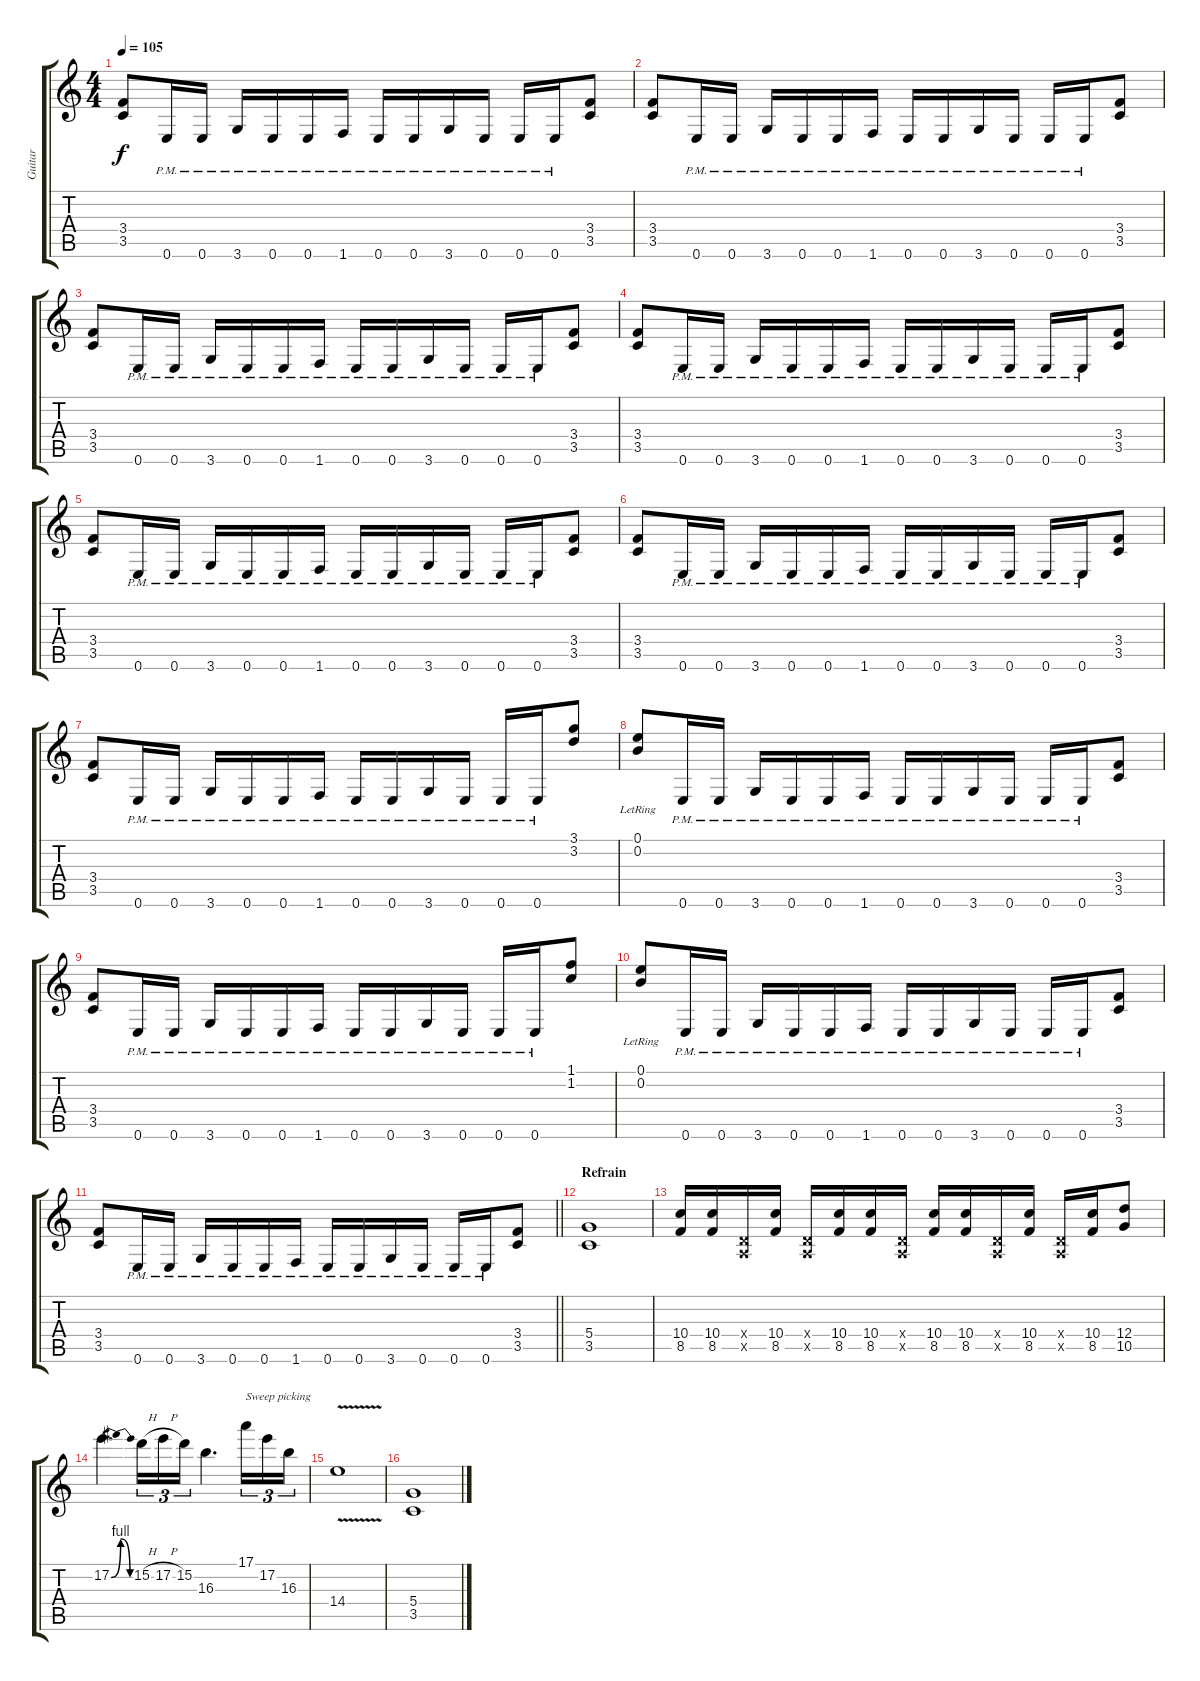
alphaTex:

\track ("Guitar" "Guitar") {instrument distortionguitar}
\staff {score tabs}
\tuning (E4 B3 G3 D3 A2 E2) {hide}
\ts (4 4)
\tempo 105
\clef g2
\ks c
(3.4 3.5).8{dy f} 0.6{pm}.16 0.6{pm}.16 3.6{pm}.16 0.6{pm}.16 0.6{pm}.16 1.6{pm}.16 0.6{pm}.16 0.6{pm}.16 3.6{pm}.16 0.6{pm}.16 0.6{pm}.16 0.6{pm}.16 (3.4 3.5).8 |
(3.4 3.5).8 0.6{pm}.16 0.6{pm}.16 3.6{pm}.16 0.6{pm}.16 0.6{pm}.16 1.6{pm}.16 0.6{pm}.16 0.6{pm}.16 3.6{pm}.16 0.6{pm}.16 0.6{pm}.16 0.6{pm}.16 (3.4 3.5).8 |
(3.4 3.5).8 0.6{pm}.16 0.6{pm}.16 3.6{pm}.16 0.6{pm}.16 0.6{pm}.16 1.6{pm}.16 0.6{pm}.16 0.6{pm}.16 3.6{pm}.16 0.6{pm}.16 0.6{pm}.16 0.6{pm}.16 (3.4 3.5).8 |
(3.4 3.5).8 0.6{pm}.16 0.6{pm}.16 3.6{pm}.16 0.6{pm}.16 0.6{pm}.16 1.6{pm}.16 0.6{pm}.16 0.6{pm}.16 3.6{pm}.16 0.6{pm}.16 0.6{pm}.16 0.6{pm}.16 (3.4 3.5).8 |
(3.4 3.5).8 0.6{pm}.16 0.6{pm}.16 3.6{pm}.16 0.6{pm}.16 0.6{pm}.16 1.6{pm}.16 0.6{pm}.16 0.6{pm}.16 3.6{pm}.16 0.6{pm}.16 0.6{pm}.16 0.6{pm}.16 (3.4 3.5).8 |
(3.4 3.5).8 0.6{pm}.16 0.6{pm}.16 3.6{pm}.16 0.6{pm}.16 0.6{pm}.16 1.6{pm}.16 0.6{pm}.16 0.6{pm}.16 3.6{pm}.16 0.6{pm}.16 0.6{pm}.16 0.6{pm}.16 (3.4 3.5).8 |
(3.4 3.5).8 0.6{pm}.16 0.6{pm}.16 3.6{pm}.16 0.6{pm}.16 0.6{pm}.16 1.6{pm}.16 0.6{pm}.16 0.6{pm}.16 3.6{pm}.16 0.6{pm}.16 0.6{pm}.16 0.6{pm}.16 (3.1 3.2).8 |
(0.1{lr} 0.2{lr}).8 0.6{pm}.16 0.6{pm}.16 3.6{pm}.16 0.6{pm}.16 0.6{pm}.16 1.6{pm}.16 0.6{pm}.16 0.6{pm}.16 3.6{pm}.16 0.6{pm}.16 0.6{pm}.16 0.6{pm}.16 (3.4 3.5).8 |
(3.4 3.5).8 0.6{pm}.16 0.6{pm}.16 3.6{pm}.16 0.6{pm}.16 0.6{pm}.16 1.6{pm}.16 0.6{pm}.16 0.6{pm}.16 3.6{pm}.16 0.6{pm}.16 0.6{pm}.16 0.6{pm}.16 (1.1 1.2).8 |
(0.1{lr} 0.2{lr}).8 0.6{pm}.16 0.6{pm}.16 3.6{pm}.16 0.6{pm}.16 0.6{pm}.16 1.6{pm}.16 0.6{pm}.16 0.6{pm}.16 3.6{pm}.16 0.6{pm}.16 0.6{pm}.16 0.6{pm}.16 (3.4 3.5).8 |
\barLineRight lightlight
(3.4 3.5).8 0.6{pm}.16 0.6{pm}.16 3.6{pm}.16 0.6{pm}.16 0.6{pm}.16 1.6{pm}.16 0.6{pm}.16 0.6{pm}.16 3.6{pm}.16 0.6{pm}.16 0.6{pm}.16 0.6{pm}.16 (3.4 3.5).8 |
\section ("" "Refrain")
(5.4 3.5).1 |
(10.4 8.5).16 (10.4 8.5).16 (0.4{x} 0.5{x}).16 (10.4 8.5).16 (0.4{x} 0.5{x}).16 (10.4 8.5).16 (10.4 8.5).16 (0.4{x} 0.5{x}).16 (10.4 8.5).16 (10.4 8.5).16 (0.4{x} 0.5{x}).16 (10.4 8.5).16 (0.4{x} 0.5{x}).16 (10.4 8.5).16 (12.4 10.5).8 |
17.2{be (bendrelease 0 0 15 4 54 4 60 0)}.4{d} 15.2{h}.16{tu (3 2)} 17.2{h}.16{tu (3 2)} 15.2.16{tu (3 2)} 16.3.4{d} 17.1.16{tu (3 2) txt "Sweep picking"} 17.2.16{tu (3 2)} 16.3.16{tu (3 2)} |
14.4{v}.1 |
(5.4 3.5).1
